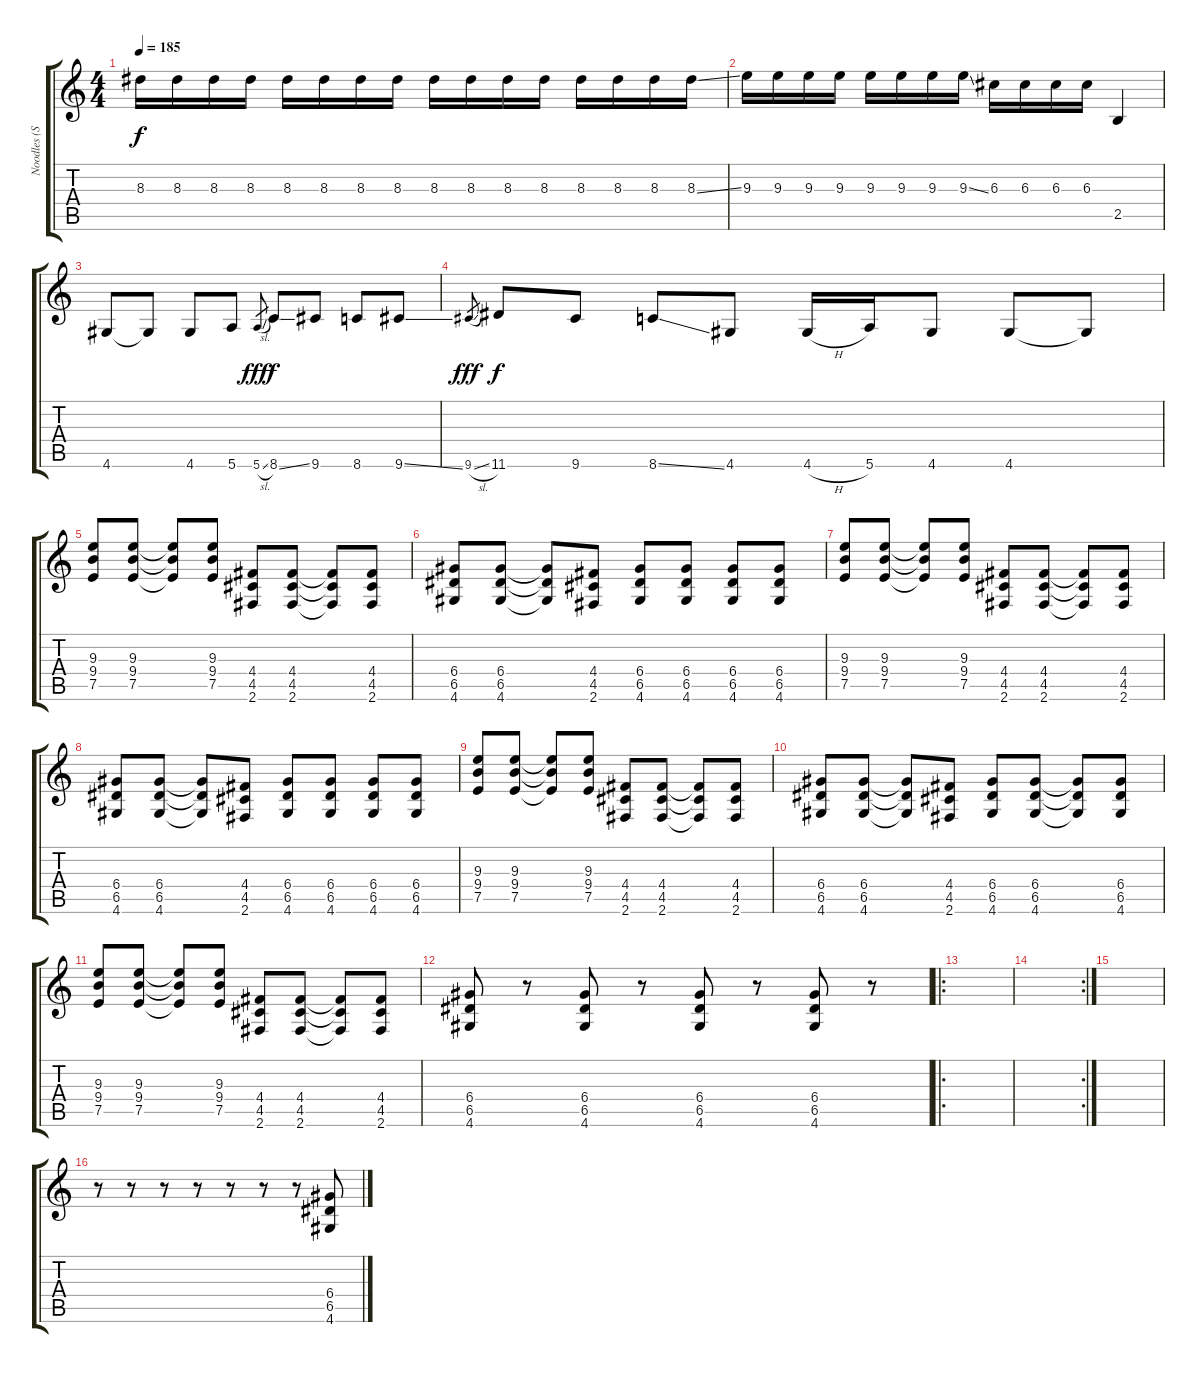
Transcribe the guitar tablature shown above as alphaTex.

\track ("Noodles (Solo guitar)" "Noodles (S") {instrument distortionguitar}
\staff {score tabs}
\tuning (E4 B3 G3 D3 A2 E2) {hide}
\ts (4 4)
\tempo 185
\clef g2
\ks c
8.3.16{dy f} 8.3.16 8.3.16 8.3.16 8.3.16 8.3.16 8.3.16 8.3.16 8.3.16 8.3.16 8.3.16 8.3.16 8.3.16 8.3.16 8.3.16 8.3{ss}.16 |
9.3.16 9.3.16 9.3.16 9.3.16 9.3.16 9.3.16 9.3.16 9.3{ss}.16 6.3.16 6.3.16 6.3.16 6.3.16 2.5.4 |
4.6.8 4.6{t}.8 4.6.8 5.6.8 5.6{sl}.8{gr dy fff} 8.6{ss}.8{dy f} 9.6.8 8.6.8 9.6{ss}.8 |
9.6{sl}.8{gr dy fff} 11.6.8{dy f} 9.6.8 8.6{ss}.8 4.6.8 4.6{h}.16 5.6.16 4.6.8 4.6.8 4.6{t}.8 |
(9.3 9.4 7.5).8{volume 14} (9.3 9.4 7.5).8 (9.3{t} 9.4{t} 7.5{t}).8 (9.3 9.4 7.5).8 (4.4 4.5 2.6).8 (4.4 4.5 2.6).8 (4.4{t} 4.5{t} 2.6{t}).8 (4.4 4.5 2.6).8 |
(6.4 6.5 4.6).8 (6.4 6.5 4.6).8 (6.4{t} 6.5{t} 4.6{t}).8 (4.4 4.5 2.6).8 (6.4 6.5 4.6).8 (6.4 6.5 4.6).8 (6.4 6.5 4.6).8 (6.4 6.5 4.6).8 |
(9.3 9.4 7.5).8 (9.3 9.4 7.5).8 (9.3{t} 9.4{t} 7.5{t}).8 (9.3 9.4 7.5).8 (4.4 4.5 2.6).8 (4.4 4.5 2.6).8 (4.4{t} 4.5{t} 2.6{t}).8 (4.4 4.5 2.6).8 |
(6.4 6.5 4.6).8 (6.4 6.5 4.6).8 (6.4{t} 6.5{t} 4.6{t}).8 (4.4 4.5 2.6).8 (6.4 6.5 4.6).8 (6.4 6.5 4.6).8 (6.4 6.5 4.6).8 (6.4 6.5 4.6).8 |
(9.3 9.4 7.5).8 (9.3 9.4 7.5).8 (9.3{t} 9.4{t} 7.5{t}).8 (9.3 9.4 7.5).8 (4.4 4.5 2.6).8 (4.4 4.5 2.6).8 (4.4{t} 4.5{t} 2.6{t}).8 (4.4 4.5 2.6).8 |
(6.4 6.5 4.6).8 (6.4 6.5 4.6).8 (6.4{t} 6.5{t} 4.6{t}).8 (4.4 4.5 2.6).8 (6.4 6.5 4.6).8 (6.4 6.5 4.6).8 (6.4{t} 6.5{t} 4.6{t}).8 (6.4 6.5 4.6).8 |
(9.3 9.4 7.5).8 (9.3 9.4 7.5).8 (9.3{t} 9.4{t} 7.5{t}).8 (9.3 9.4 7.5).8 (4.4 4.5 2.6).8 (4.4 4.5 2.6).8 (4.4{t} 4.5{t} 2.6{t}).8 (4.4 4.5 2.6).8 |
(6.4 6.5 4.6).8 r.8 (6.4 6.5 4.6).8 r.8 (6.4 6.5 4.6).8 r.8 (6.4 6.5 4.6).8 r.8 |
\ro
|
\rc 2
|
|
r.8 r.8 r.8 r.8 r.8 r.8 r.8 (6.4 6.5 4.6).8
